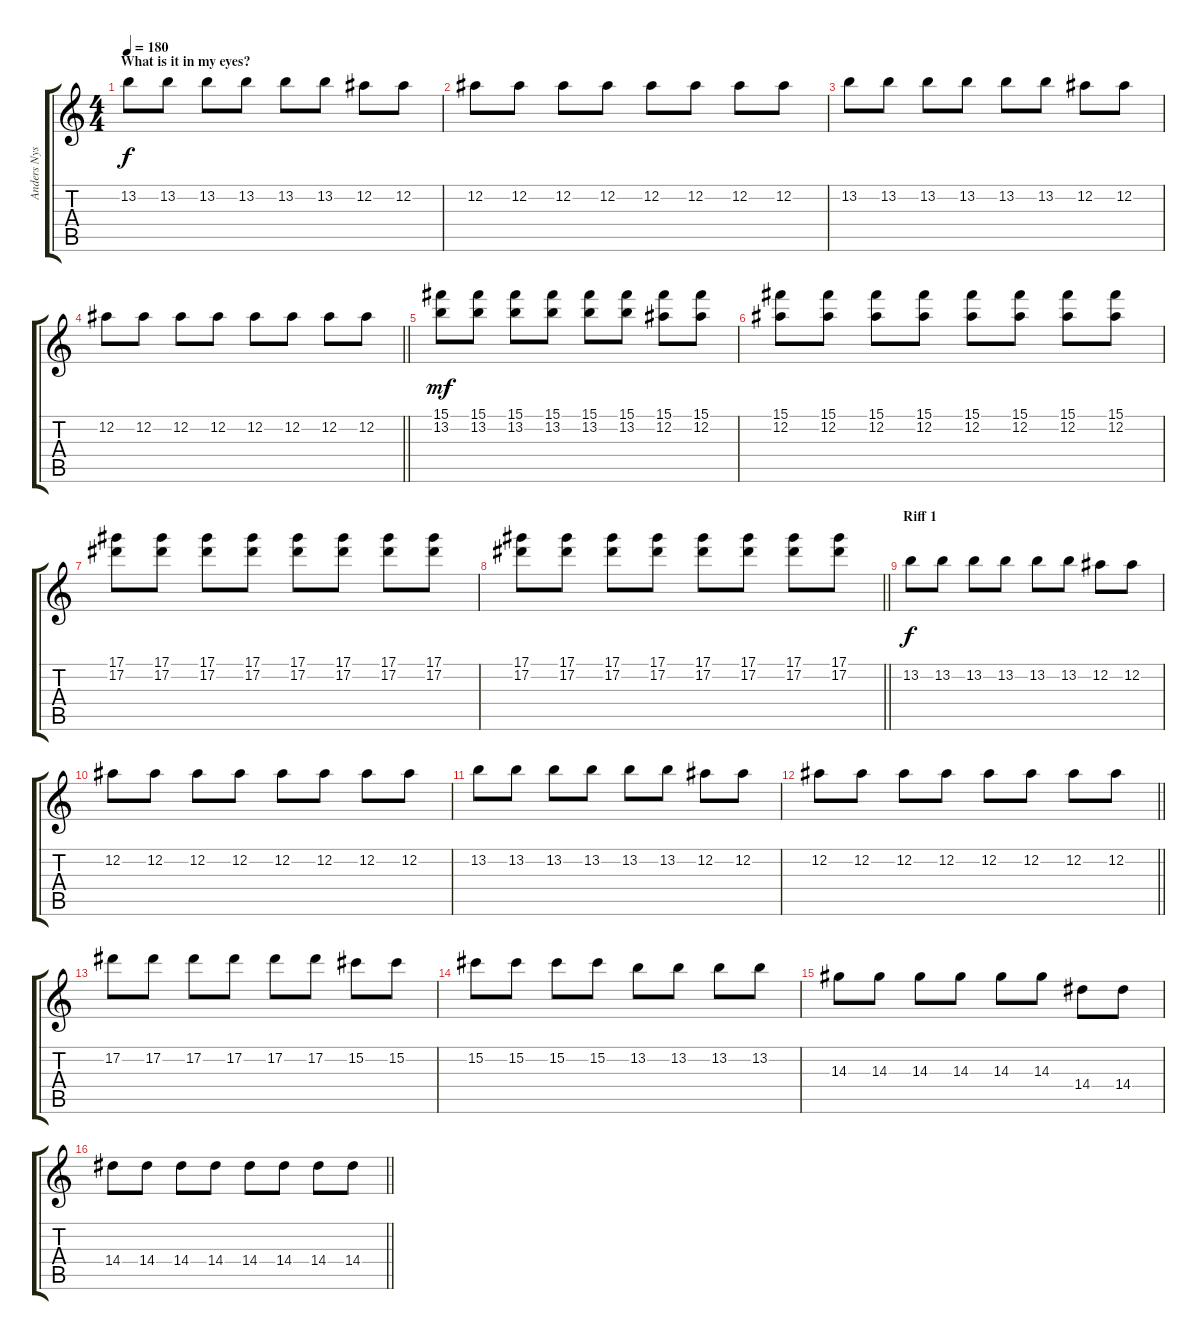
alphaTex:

\track ("Anders Nyström" "Anders Nys") {instrument overdrivenguitar}
\staff {score tabs}
\tuning (Eb4 Bb3 Gb3 Db3 Ab2 Eb2) {hide}
\ts (4 4)
\section ("" "What is it in my eyes?")
\tempo 180
\clef g2
\ks c
13.2.8{dy f} 13.2.8 13.2.8 13.2.8 13.2.8 13.2.8 12.2.8 12.2.8 |
12.2.8 12.2.8 12.2.8 12.2.8 12.2.8 12.2.8 12.2.8 12.2.8 |
13.2.8 13.2.8 13.2.8 13.2.8 13.2.8 13.2.8 12.2.8 12.2.8 |
\barLineRight lightlight
12.2.8 12.2.8 12.2.8 12.2.8 12.2.8 12.2.8 12.2.8 12.2.8 |
(15.1 13.2).8{dy mf} (15.1 13.2).8 (15.1 13.2).8 (15.1 13.2).8 (15.1 13.2).8 (15.1 13.2).8 (15.1 12.2).8 (15.1 12.2).8 |
(15.1 12.2).8 (15.1 12.2).8 (15.1 12.2).8 (15.1 12.2).8 (15.1 12.2).8 (15.1 12.2).8 (15.1 12.2).8 (15.1 12.2).8 |
(17.1 17.2).8 (17.1 17.2).8 (17.1 17.2).8 (17.1 17.2).8 (17.1 17.2).8 (17.1 17.2).8 (17.1 17.2).8 (17.1 17.2).8 |
\barLineRight lightlight
(17.1 17.2).8 (17.1 17.2).8 (17.1 17.2).8 (17.1 17.2).8 (17.1 17.2).8 (17.1 17.2).8 (17.1 17.2).8 (17.1 17.2).8 |
\section ("" "Riff 1")
13.2.8{dy f} 13.2.8 13.2.8 13.2.8 13.2.8 13.2.8 12.2.8 12.2.8 |
12.2.8 12.2.8 12.2.8 12.2.8 12.2.8 12.2.8 12.2.8 12.2.8 |
13.2.8 13.2.8 13.2.8 13.2.8 13.2.8 13.2.8 12.2.8 12.2.8 |
\barLineRight lightlight
12.2.8 12.2.8 12.2.8 12.2.8 12.2.8 12.2.8 12.2.8 12.2.8 |
17.2.8 17.2.8 17.2.8 17.2.8 17.2.8 17.2.8 15.2.8 15.2.8 |
15.2.8 15.2.8 15.2.8 15.2.8 13.2.8 13.2.8 13.2.8 13.2.8 |
14.3.8 14.3.8 14.3.8 14.3.8 14.3.8 14.3.8 14.4.8 14.4.8 |
\barLineRight lightlight
14.4.8 14.4.8 14.4.8 14.4.8 14.4.8 14.4.8 14.4.8 14.4.8
